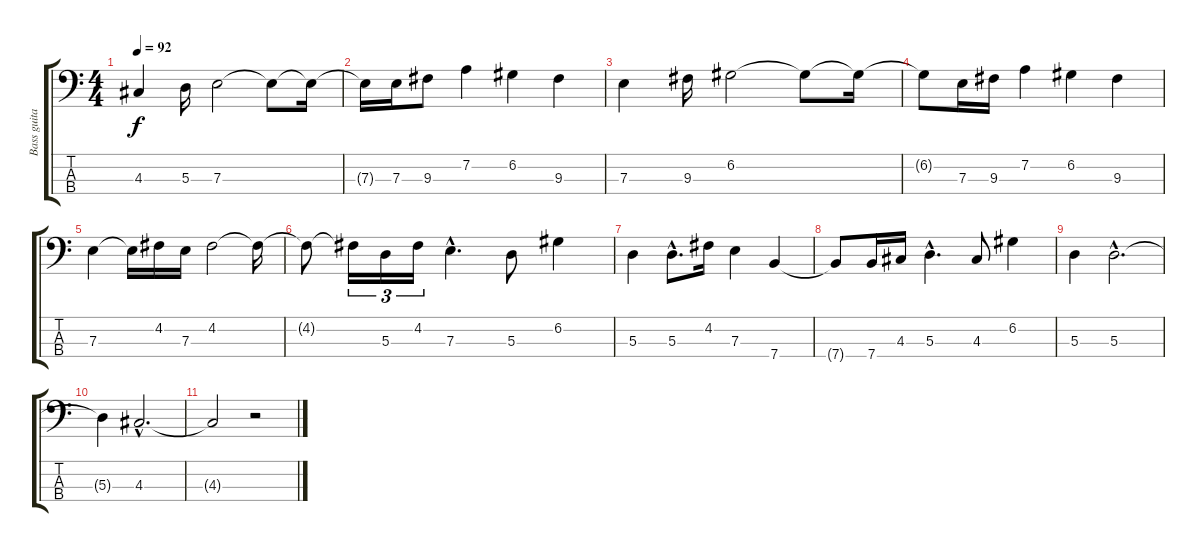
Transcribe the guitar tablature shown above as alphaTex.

\track ("Bass guitar" "Bass guita") {instrument electricbasspick}
\staff {score tabs}
\tuning (G2 D2 A1 E1) {hide}
\ts (4 4)
\tempo 92
\clef f4
\ks c
4.3{t}.4{dy f} 5.3.16 7.3.2 7.3{t}.8 7.3{t}.16 |
7.3{t}.16 7.3.16 9.3.8 7.2.4 6.2.4 9.3.4 |
7.3.4 9.3.16 6.2.2 6.2{t}.8 6.2{t}.16 |
6.2{t}.8 7.3.16 9.3.16 7.2.4 6.2.4 9.3.4 |
7.3.4 7.3{t}.16 4.2.16 7.3.16 4.2.2 4.2{t}.16 |
4.2{t}.8 4.2{t}.16{tu (3 2)} 5.3.16{tu (3 2)} 4.2.16{tu (3 2)} 7.3{hac}.4{d} 5.3.8 6.2.4 |
5.3.4 5.3{hac}.8{d} 4.2.16 7.3.4 7.4.4 |
7.4{t}.8 7.4.16 4.3.16 5.3{hac}.4{d} 4.3.8 6.2.4 |
5.3.4 5.3{hac}.2{d} |
5.3{t}.4 4.3{hac}.2{d} |
4.3{t}.2 r.2
